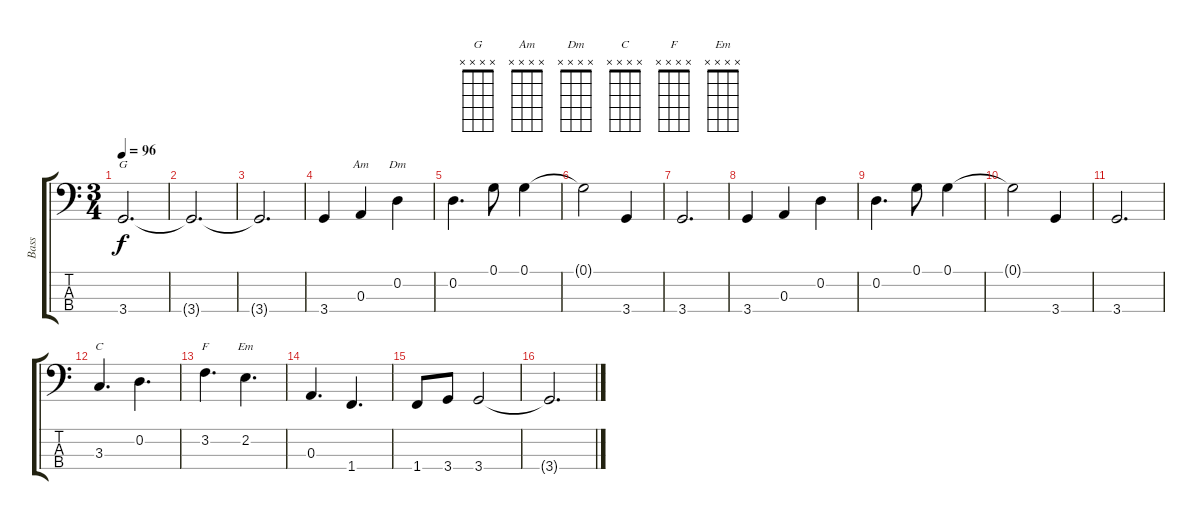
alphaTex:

\track ("Bass" "Bass") {instrument electricbassfinger}
\staff {score tabs}
\tuning (G2 D2 A1 E1) {hide}
\chord ("G" x x x x)
\chord ("Am" x x x x)
\chord ("Dm" x x x x)
\chord ("C" x x x x)
\chord ("F" x x x x)
\chord ("Em" x x x x)
\ts (3 4)
\tempo 96
\clef f4
\ks c
3.4.2{d ch "G" dy f} |
3.4{t}.2{d} |
3.4{t}.2{d} |
3.4.4 0.3.4{ch "Am"} 0.2.4{ch "Dm"} |
0.2.4{d} 0.1.8 0.1.4 |
0.1{t}.2 3.4.4 |
3.4.2{d} |
3.4.4 0.3.4 0.2.4 |
0.2.4{d} 0.1.8 0.1.4 |
0.1{t}.2 3.4.4 |
3.4.2{d} |
3.3.4{d ch "C"} 0.2.4{d} |
3.2.4{d ch "F"} 2.2.4{d ch "Em"} |
0.3.4{d} 1.4.4{d} |
1.4.8 3.4.8 3.4.2 |
3.4{t}.2{d}
